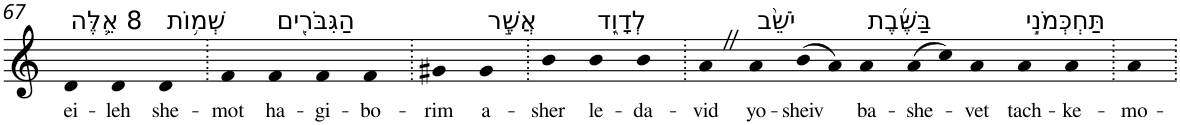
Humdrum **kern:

**kern	**text
*part1	*part1
*staff1	*staff1
*I"Piano	*
*I'Pno	*
!!LO:PB:g=z
*clefG2	*
*k[]	*
=67	=67
!LO:TX:a:t=8 אֵ֛לֶּה	!
!	!LO:LY:b
4d	ei-
!	!LO:LY:b
4d	-leh
!LO:TX:a:t=שְׁמ֥וֹת	!
!	!LO:LY:b
4d	she-
=68.	=68.
!	!LO:LY:b
4f	-mot
!LO:TX:a:t=הַגִּבֹּרִ֖ים	!
!	!LO:LY:b
4f	ha-
!	!LO:LY:b
4f	-gi-
!	!LO:LY:b
4f	-bo-
=69.	=69.
!	!LO:LY:b
4g#X	-rim
!LO:TX:a:t=אֲשֶׁ֣ר	!
!	!LO:LY:b
4g#	a-
=70.	=70.
!	!LO:LY:b
4b	-sher
!LO:TX:a:t=לְדָוִ֑ד	!
!	!LO:LY:b
4b	le-
!	!LO:LY:b
4b	-da-
=71.	=71.
!	!LO:LY:b
4aZ	-vid
!LO:TX:a:t=יֹשֵׁ֨ב	!
!	!LO:LY:b
4a	yo-
!	!LO:LY:b
(>8b	-sheiv
8a)	.
!LO:TX:a:t=בַּשֶּׁ֜בֶת	!
!	!LO:LY:b
4a	ba-
!	!LO:LY:b
(>8a	-she-
8cc)	.
!	!LO:LY:b
4a	-vet
!LO:TX:a:t=תַּחְכְּמֹנִ֣י	!
!	!LO:LY:b
4a	tach-
!	!LO:LY:b
4a	-ke-
=72.	=72.
!	!LO:LY:b
4a	-mo-
=.	=.
*-	*-
